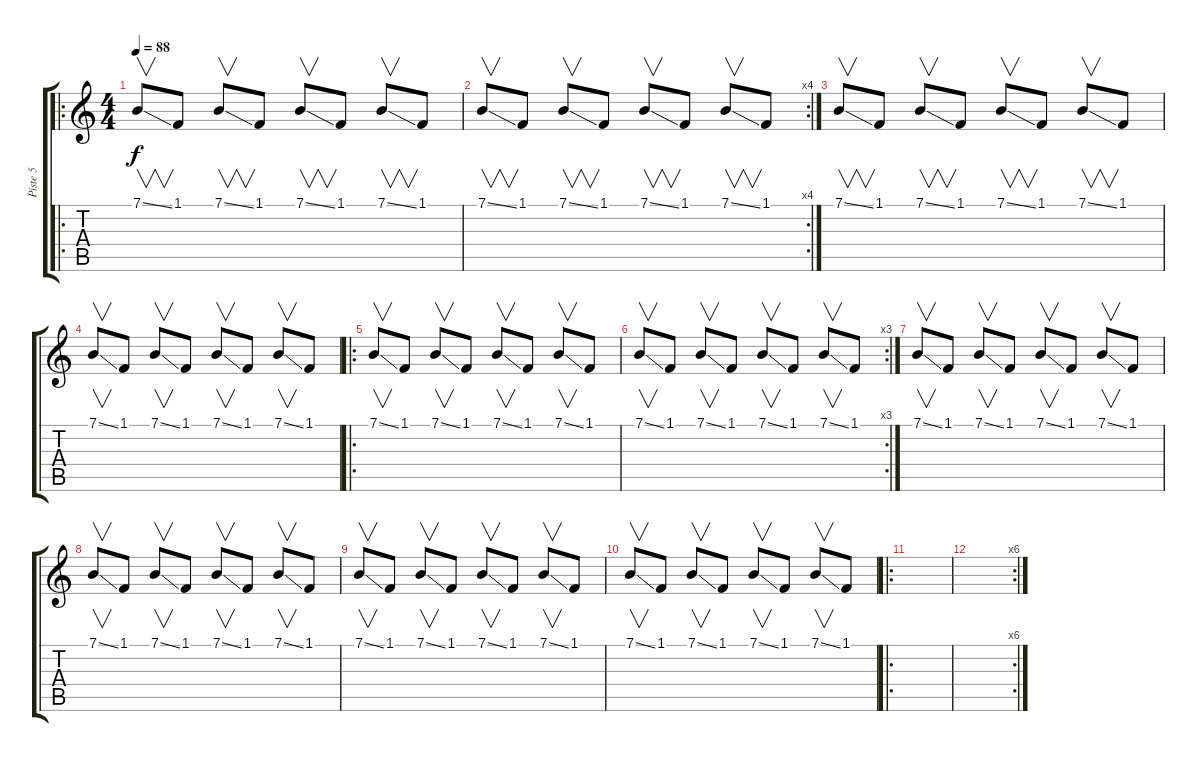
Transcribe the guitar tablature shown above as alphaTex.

\track ("Piste 5" "Piste 5") {instrument whistle}
\staff {score tabs}
\tuning (E4 B3 G3 D3 A2 E2) {hide}
\ro
\ts (4 4)
\tempo 88
\clef g2
\ks c
7.1{ss}.8{v dy f instrument whistle} 1.1.8 7.1{ss}.8{v} 1.1.8 7.1{ss}.8{v} 1.1.8 7.1{ss}.8{v} 1.1.8 |
\rc 4
7.1{ss}.8{v} 1.1.8 7.1{ss}.8{v} 1.1.8 7.1{ss}.8{v} 1.1.8 7.1{ss}.8{v} 1.1.8 |
7.1{ss}.8{v} 1.1.8 7.1{ss}.8{v} 1.1.8 7.1{ss}.8{v} 1.1.8 7.1{ss}.8{v} 1.1.8 |
7.1{ss}.8{v} 1.1.8 7.1{ss}.8{v} 1.1.8 7.1{ss}.8{v} 1.1.8 7.1{ss}.8{v} 1.1.8 |
\ro
7.1{ss}.8{v} 1.1.8 7.1{ss}.8{v} 1.1.8 7.1{ss}.8{v} 1.1.8 7.1{ss}.8{v} 1.1.8 |
\rc 3
7.1{ss}.8{v} 1.1.8 7.1{ss}.8{v} 1.1.8 7.1{ss}.8{v} 1.1.8 7.1{ss}.8{v} 1.1.8 |
7.1{ss}.8{v} 1.1.8 7.1{ss}.8{v} 1.1.8 7.1{ss}.8{v} 1.1.8 7.1{ss}.8{v} 1.1.8 |
7.1{ss}.8{v} 1.1.8 7.1{ss}.8{v} 1.1.8 7.1{ss}.8{v} 1.1.8 7.1{ss}.8{v} 1.1.8 |
7.1{ss}.8{v} 1.1.8 7.1{ss}.8{v} 1.1.8 7.1{ss}.8{v} 1.1.8 7.1{ss}.8{v} 1.1.8 |
7.1{ss}.8{v} 1.1.8 7.1{ss}.8{v} 1.1.8 7.1{ss}.8{v} 1.1.8 7.1{ss}.8{v} 1.1.8 |
\ro
|
\rc 6
